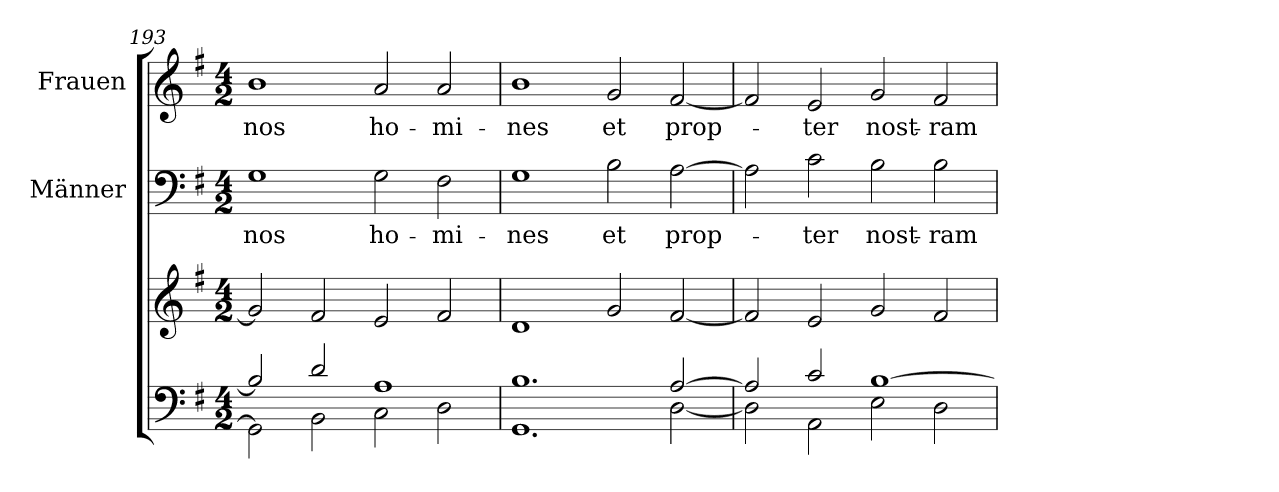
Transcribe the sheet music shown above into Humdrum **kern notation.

**kern	**kern	**kern	**text	**kern	**text
*part3	*part3	*part2	*part2	*part1	*part1
*staff4	*staff3	*staff2	*staff2	*staff1	*staff1
*	*	*I"Männer	*	*I"Frauen	*
*clefF4	*clefG2	*clefF4	*	*clefG2	*
*k[f#]	*k[f#]	*k[f#]	*	*k[f#]	*
*G:	*G:	*G:	*	*G:	*
*M4/2	*M4/2	*M4/2	*	*M4/2	*
=193	=193	=193	=193	=193	=193
*^	*	*	*	*	*
!	!	!	!	!LO:LY:b	!	!LO:LY:b
2B/]	2GG\]	2g/]	1G	nos	1b	nos
2d/	2BB\	2f#/	.	.	.	.
!	!	!	!	!LO:LY:b	!	!LO:LY:b
1A	2C\	2e/	2G\	ho-	2a/	ho-
!	!	!	!	!LO:LY:b	!	!LO:LY:b
.	2D\	2f#/	2F#\	-mi-	2a/	-mi-
!!LO:PB:g=z
=194	=194	=194	=194	=194	=194	=194
!	!	!	!	!LO:LY:b	!	!LO:LY:b
1.B	1.GG	1d	1G	-nes	1b	-nes
!	!	!	!	!LO:LY:b	!	!LO:LY:b
.	.	2g/	2B\	et	2g/	et
!	!	!	!	!LO:LY:b	!	!LO:LY:b
[>2A/	[<2D\	[2f#/	[2A\	prop-	[2f#/	prop-
=195	=195	=195	=195	=195	=195	=195
2A/]	2D\]	2f#/]	2A\]	.	2f#/]	.
!	!	!	!	!LO:LY:b	!	!LO:LY:b
2c/	2AA\	2e/	2c\	-ter	2e/	-ter
!	!	!	!	!LO:LY:b	!	!LO:LY:b
[>1B	2E\	2g/	2B\	nost-	2g/	nost-
!	!	!	!	!LO:LY:b	!	!LO:LY:b
.	2D\	2f#/	2B\	-ram	2f#/	-ram
*v	*v	*	*	*	*	*
=	=	=	=	=	=
*-	*-	*-	*-	*-	*-
